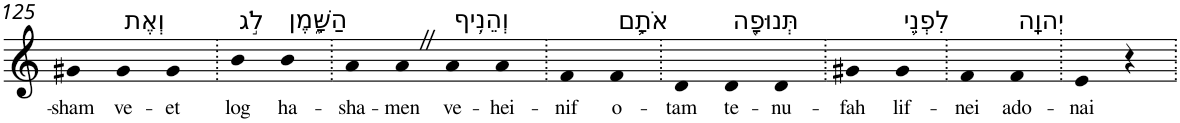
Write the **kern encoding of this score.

**kern	**text
*part1	*part1
*staff1	*staff1
*I"Piano	*
*I'Pno	*
!!LO:PB:g=z
*clefG2	*
*k[]	*
=125	=125
!	!LO:LY:b
4g#X	-sham
!LO:TX:a:t=וְאֶת	!
!	!LO:LY:b
4g#	ve-
!	!LO:LY:b
4g#	-et
=126.	=126.
!LO:TX:a:t=לֹ֣ג	!
!	!LO:LY:b
4b	log
!LO:TX:a:t=הַשָּׁ֑מֶן	!
!	!LO:LY:b
4b	ha-
=127.	=127.
!	!LO:LY:b
4a	-sha-
!	!LO:LY:b
4aZ	-men
!LO:TX:a:t=וְהֵנִ֥יף	!
!	!LO:LY:b
4a	ve-
!	!LO:LY:b
4a	-hei-
=128.	=128.
!	!LO:LY:b
4f	-nif
!LO:TX:a:t=אֹתָ֛ם	!
!	!LO:LY:b
4f	o-
=129.	=129.
!	!LO:LY:b
4d	-tam
!LO:TX:a:t=תְּנוּפָ֖ה	!
!	!LO:LY:b
4d	te-
!	!LO:LY:b
4d	-nu-
=130.	=130.
!	!LO:LY:b
4g#X	-fah
!LO:TX:a:t=לִפְנֵ֥י	!
!	!LO:LY:b
4g#	lif-
=131.	=131.
!	!LO:LY:b
4f	-nei
!LO:TX:a:t=יְהוָֽה	!
!	!LO:LY:b
4f	ado-
=132.	=132.
!	!LO:LY:b
4e	-nai
4r	.
=.	=.
*-	*-
